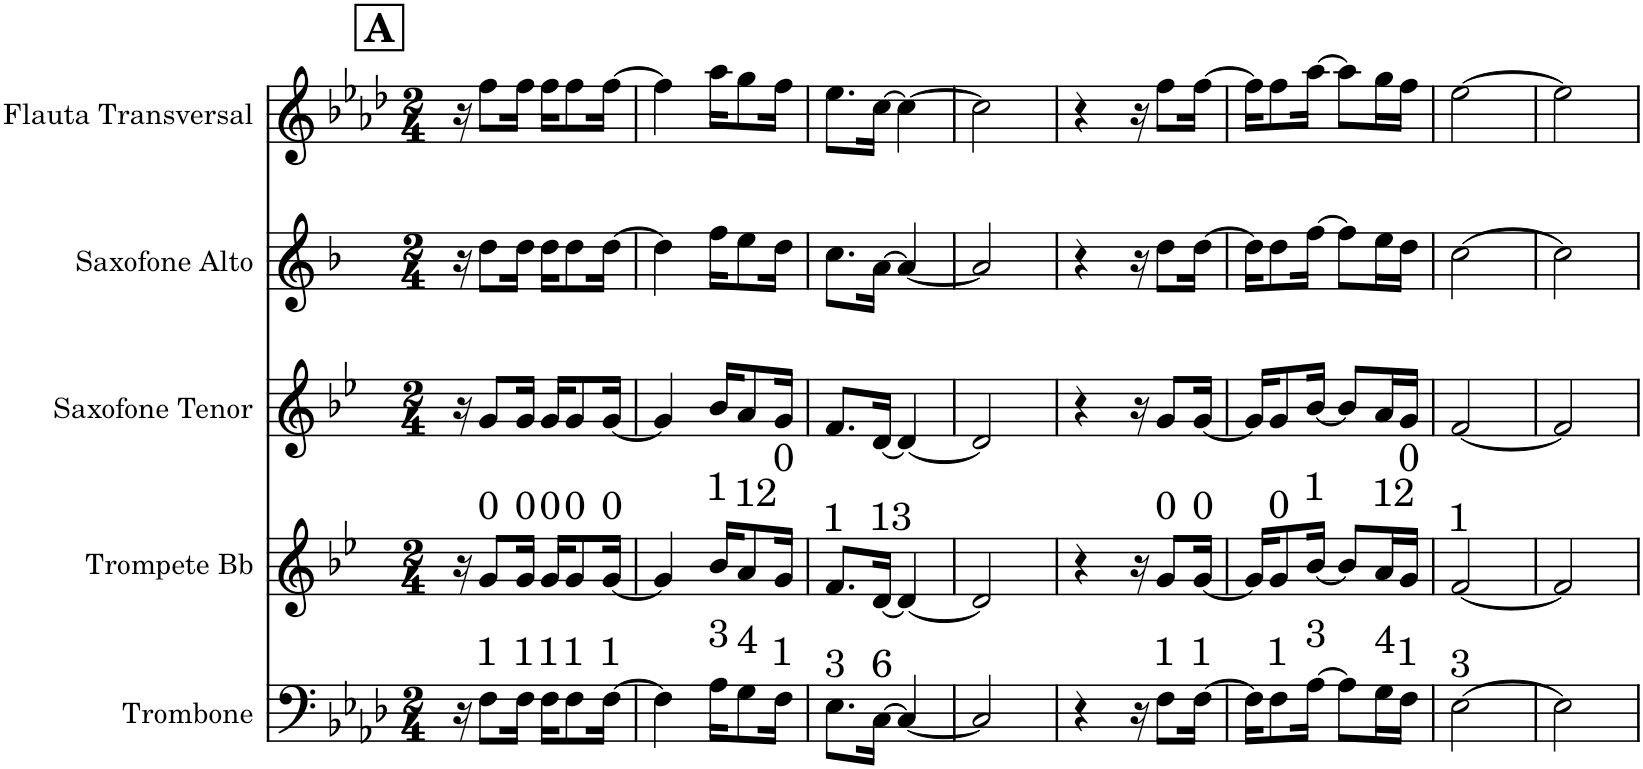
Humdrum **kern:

**kern	**kern	**kern	**kern	**kern
*part5	*part4	*part3	*part2	*part1
*staff5	*staff4	*staff3	*staff2	*staff1
*I"Trombone	*I"Trompete Bb	*I"Saxofone Tenor	*I"Saxofone Alto	*I"Flauta Transversal
*I'Tbn.	*I'Tpt. Bb	*I'Sax. Tn.	*	*I'Fl.
*clefF4	*clefG2	*clefG2	*clefG2	*clefG2
*	*Trd1c2	*Trd8c14	*Trd5c9	*
*k[b-e-a-d-]	*k[b-e-]	*k[b-e-]	*k[b-]	*k[b-e-a-d-]
*M2/4	*M2/4	*M2/4	*M2/4	*M2/4
!!LO:REH:place=s1:a:B:cj:t=A
=1	=1	=1	=1	=1
16r	16r	16r	16r	16r
!	!LO:TX:a:t=0	!	!	!
!LO:TX:a:t=1	!	!	!	!
8F\L	8g/L	8g/L	8dd\L	8ff\L
!	!LO:TX:a:t=0	!	!	!
!LO:TX:a:t=1	!	!	!	!
16F\Jk	16g/Jk	16g/Jk	16dd\Jk	16ff\Jk
!	!LO:TX:a:t=0	!	!	!
!LO:TX:a:t=1	!	!	!	!
16F\KL	16g/KL	16g/KL	16dd\KL	16ff\KL
!	!LO:TX:a:t=0	!	!	!
!LO:TX:a:t=1	!	!	!	!
8F\	8g/	8g/	8dd\	8ff\
!	!LO:TX:a:t=0	!	!	!
!LO:TX:a:t=1	!	!	!	!
[16F\Jk	[16g/Jk	[16g/Jk	[16dd\Jk	[16ff\Jk
=2	=2	=2	=2	=2
4F\]	4g/]	4g/]	4dd\]	4ff\]
!	!LO:TX:a:t=1	!	!	!
!LO:TX:a:t=3	!	!	!	!
16A-\KL	16b-/KL	16b-/KL	16ff\KL	16aa-\KL
!	!LO:TX:a:t=12	!	!	!
!LO:TX:a:t=4	!	!	!	!
8G\	8a/	8a/	8ee\	8gg\
!	!LO:TX:a:t=0	!	!	!
!LO:TX:a:t=1	!	!	!	!
16F\Jk	16g/Jk	16g/Jk	16dd\Jk	16ff\Jk
=3	=3	=3	=3	=3
!	!LO:TX:a:t=1	!	!	!
!LO:TX:a:t=3	!	!	!	!
8.E-\L	8.f/L	8.f/L	8.cc\L	8.ee-\L
!	!LO:TX:a:t=13	!	!	!
!LO:TX:a:t=6	!	!	!	!
[16C\Jk	[16d/Jk	[16d/Jk	[16a\Jk	[16cc\Jk
4C/_	4d/_	4d/_	4a/_	4cc\_
=4	=4	=4	=4	=4
2C/]	2d/]	2d/]	2a/]	2cc\]
=5	=5	=5	=5	=5
4r	4r	4r	4r	4r
16r	16r	16r	16r	16r
!	!LO:TX:a:t=0	!	!	!
!LO:TX:a:t=1	!	!	!	!
8F\L	8g/L	8g/L	8dd\L	8ff\L
!	!LO:TX:a:t=0	!	!	!
!LO:TX:a:t=1	!	!	!	!
[16F\Jk	[16g/Jk	[16g/Jk	[16dd\Jk	[16ff\Jk
=6	=6	=6	=6	=6
16F\KL]	16g/KL]	16g/KL]	16dd\KL]	16ff\KL]
!	!LO:TX:a:t=0	!	!	!
!LO:TX:a:t=1	!	!	!	!
8F\	8g/	8g/	8dd\	8ff\
!	!LO:TX:a:t=1	!	!	!
!LO:TX:a:t=3	!	!	!	!
[16A-\Jk	[16b-/Jk	[16b-/Jk	[16ff\Jk	[16aa-\Jk
8A-\L]	8b-/L]	8b-/L]	8ff\L]	8aa-\L]
!	!LO:TX:a:t=12	!	!	!
!LO:TX:a:t=4	!	!	!	!
16G\L	16a/L	16a/L	16ee\L	16gg\L
!	!LO:TX:a:t=0	!	!	!
!LO:TX:a:t=1	!	!	!	!
16F\JJ	16g/JJ	16g/JJ	16dd\JJ	16ff\JJ
=7	=7	=7	=7	=7
!	!LO:TX:a:t=1	!	!	!
!LO:TX:a:t=3	!	!	!	!
[2E-\	[2f/	[2f/	[2cc\	[2ee-\
=8	=8	=8	=8	=8
2E-\]	2f/]	2f/]	2cc\]	2ee-\]
=	=	=	=	=
*-	*-	*-	*-	*-
